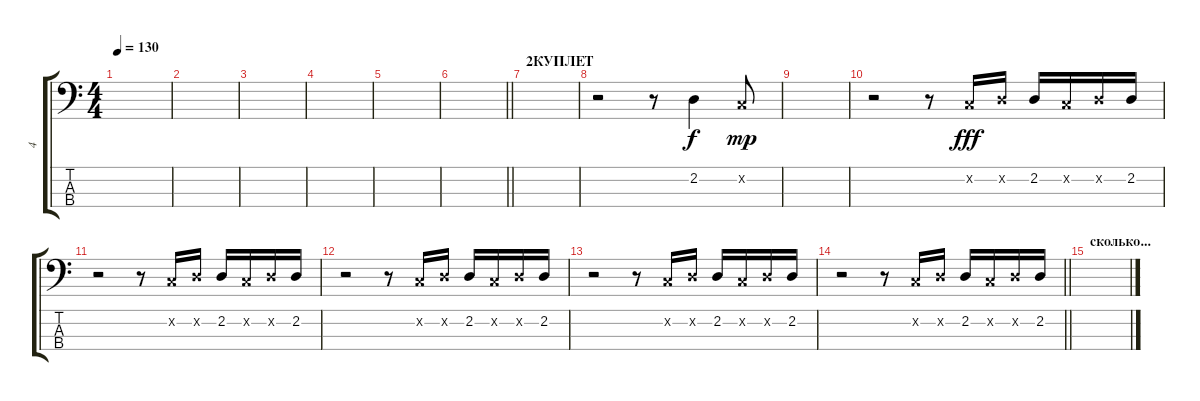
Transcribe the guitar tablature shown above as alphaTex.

\track ("4" "4") {instrument slapbass1}
\staff {score tabs}
\tuning (F2 C2 G1 C1) {hide}
\ts (4 4)
\tempo 130
\clef f4
\ks c
|
|
|
|
|
\barLineRight lightlight
|
\section ("" "2КУПЛЕТ")
|
r.2 r.8 2.2.4 0.2{x}.8{dy mp} |
|
r.2 r.8 0.2{x}.16{dy fff} 2.2{x}.16 2.2.16 0.2{x}.16 2.2{x}.16 2.2.16 |
r.2 r.8 0.2{x}.16 2.2{x}.16 2.2.16 0.2{x}.16 2.2{x}.16 2.2.16 |
r.2 r.8 0.2{x}.16 2.2{x}.16 2.2.16 0.2{x}.16 2.2{x}.16 2.2.16 |
r.2 r.8 0.2{x}.16 2.2{x}.16 2.2.16 0.2{x}.16 2.2{x}.16 2.2.16 |
\barLineRight lightlight
r.2 r.8 0.2{x}.16 2.2{x}.16 2.2.16 0.2{x}.16 2.2{x}.16 2.2.16 |
\section ("" "сколько...")
